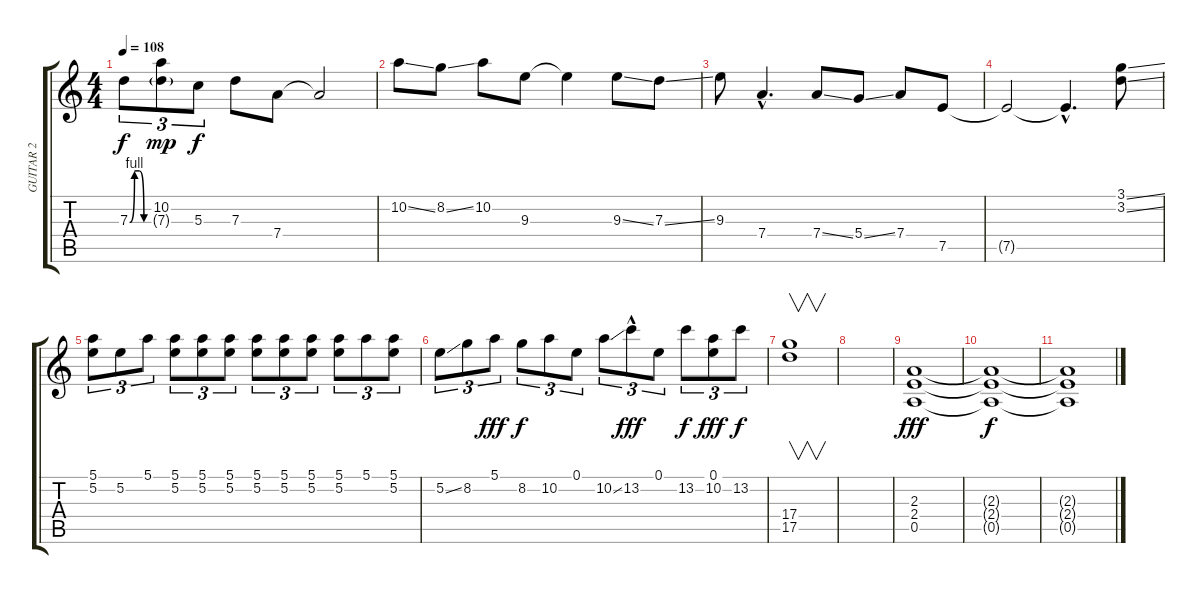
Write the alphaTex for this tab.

\track ("GUITAR 2" "GUITAR 2") {instrument overdrivenguitar}
\staff {score tabs}
\tuning (E4 B3 G3 D3 A2 E2) {hide}
\ts (4 4)
\tempo 108
\clef g2
\ks c
7.3{be (custom 0 0 15 4 30 4 45 0 60 0)}.8{tu (3 2) dy f} (10.2{t} 7.3{g}).8{tu (3 2) dy mp} 5.3.8{tu (3 2) dy f} 7.3.8 7.4.8 7.4{t}.2 |
10.2{ss}.8{volume 11} 8.2{ss}.8 10.2.8 9.3.8 9.3{t}.4 9.3{ss}.8 7.3{ss}.8 |
9.3.8 7.4{hac}.4{d} 7.4{ss}.8 5.4{ss}.8 7.4.8 7.5.8 |
7.5{t}.2 7.5{hac t}.4{d} (3.1{ss} 3.2{ss}).8 |
(5.1 5.2).8{tu (3 2)} 5.2.8{tu (3 2)} 5.1.8{tu (3 2)} (5.1 5.2).8{tu (3 2)} (5.1 5.2).8{tu (3 2)} (5.1 5.2).8{tu (3 2)} (5.1 5.2).8{tu (3 2)} (5.1 5.2).8{tu (3 2)} (5.1 5.2).8{tu (3 2)} (5.1 5.2).8{tu (3 2)} 5.1.8{tu (3 2)} (5.1 5.2).8{tu (3 2)} |
5.2{ss}.8{tu (3 2) volume 12} 8.2.8{tu (3 2)} 5.1.8{tu (3 2) dy fff} 8.2.8{tu (3 2) dy f} 10.2.8{tu (3 2)} 0.1.8{tu (3 2)} 10.2{ss}.8{tu (3 2) volume 11} 13.2{hac}.8{tu (3 2) dy fff} 0.1.8{tu (3 2)} 13.2.8{tu (3 2) dy f} (0.1 10.2).8{tu (3 2) dy fff} 13.2.8{tu (3 2) dy f} |
(17.4 17.5).1{v} |
|
(2.3 2.4 0.5).1{dy fff} |
(2.3{t} 2.4{t} 0.5{t}).1{dy f} |
(2.3{t} 2.4{t} 0.5{t}).1
